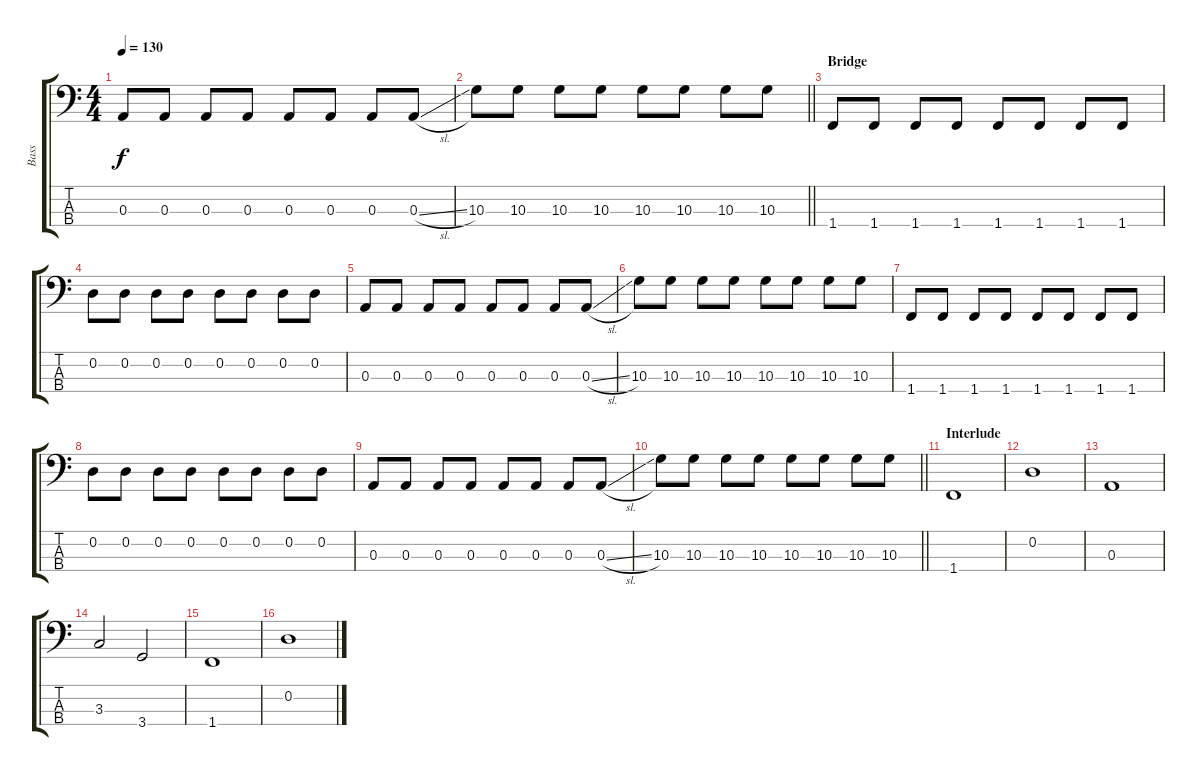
\track ("Bass" "Bass") {instrument electricbassfinger}
\staff {score tabs}
\tuning (G2 D2 A1 E1) {hide}
\ts (4 4)
\tempo 130
\clef f4
\ks c
0.3.8{dy f} 0.3.8 0.3.8 0.3.8 0.3.8 0.3.8 0.3.8 0.3{sl}.8 |
\barLineRight lightlight
10.3.8 10.3.8 10.3.8 10.3.8 10.3.8 10.3.8 10.3.8 10.3.8 |
\section ("" "Bridge")
1.4.8 1.4.8 1.4.8 1.4.8 1.4.8 1.4.8 1.4.8 1.4.8 |
0.2.8 0.2.8 0.2.8 0.2.8 0.2.8 0.2.8 0.2.8 0.2.8 |
0.3.8 0.3.8 0.3.8 0.3.8 0.3.8 0.3.8 0.3.8 0.3{sl}.8 |
10.3.8 10.3.8 10.3.8 10.3.8 10.3.8 10.3.8 10.3.8 10.3.8 |
1.4.8 1.4.8 1.4.8 1.4.8 1.4.8 1.4.8 1.4.8 1.4.8 |
0.2.8 0.2.8 0.2.8 0.2.8 0.2.8 0.2.8 0.2.8 0.2.8 |
0.3.8 0.3.8 0.3.8 0.3.8 0.3.8 0.3.8 0.3.8 0.3{sl}.8 |
\barLineRight lightlight
10.3.8 10.3.8 10.3.8 10.3.8 10.3.8 10.3.8 10.3.8 10.3.8 |
\section ("" "Interlude")
1.4.1 |
0.2.1 |
0.3.1 |
3.3.2 3.4.2 |
1.4.1 |
0.2.1
